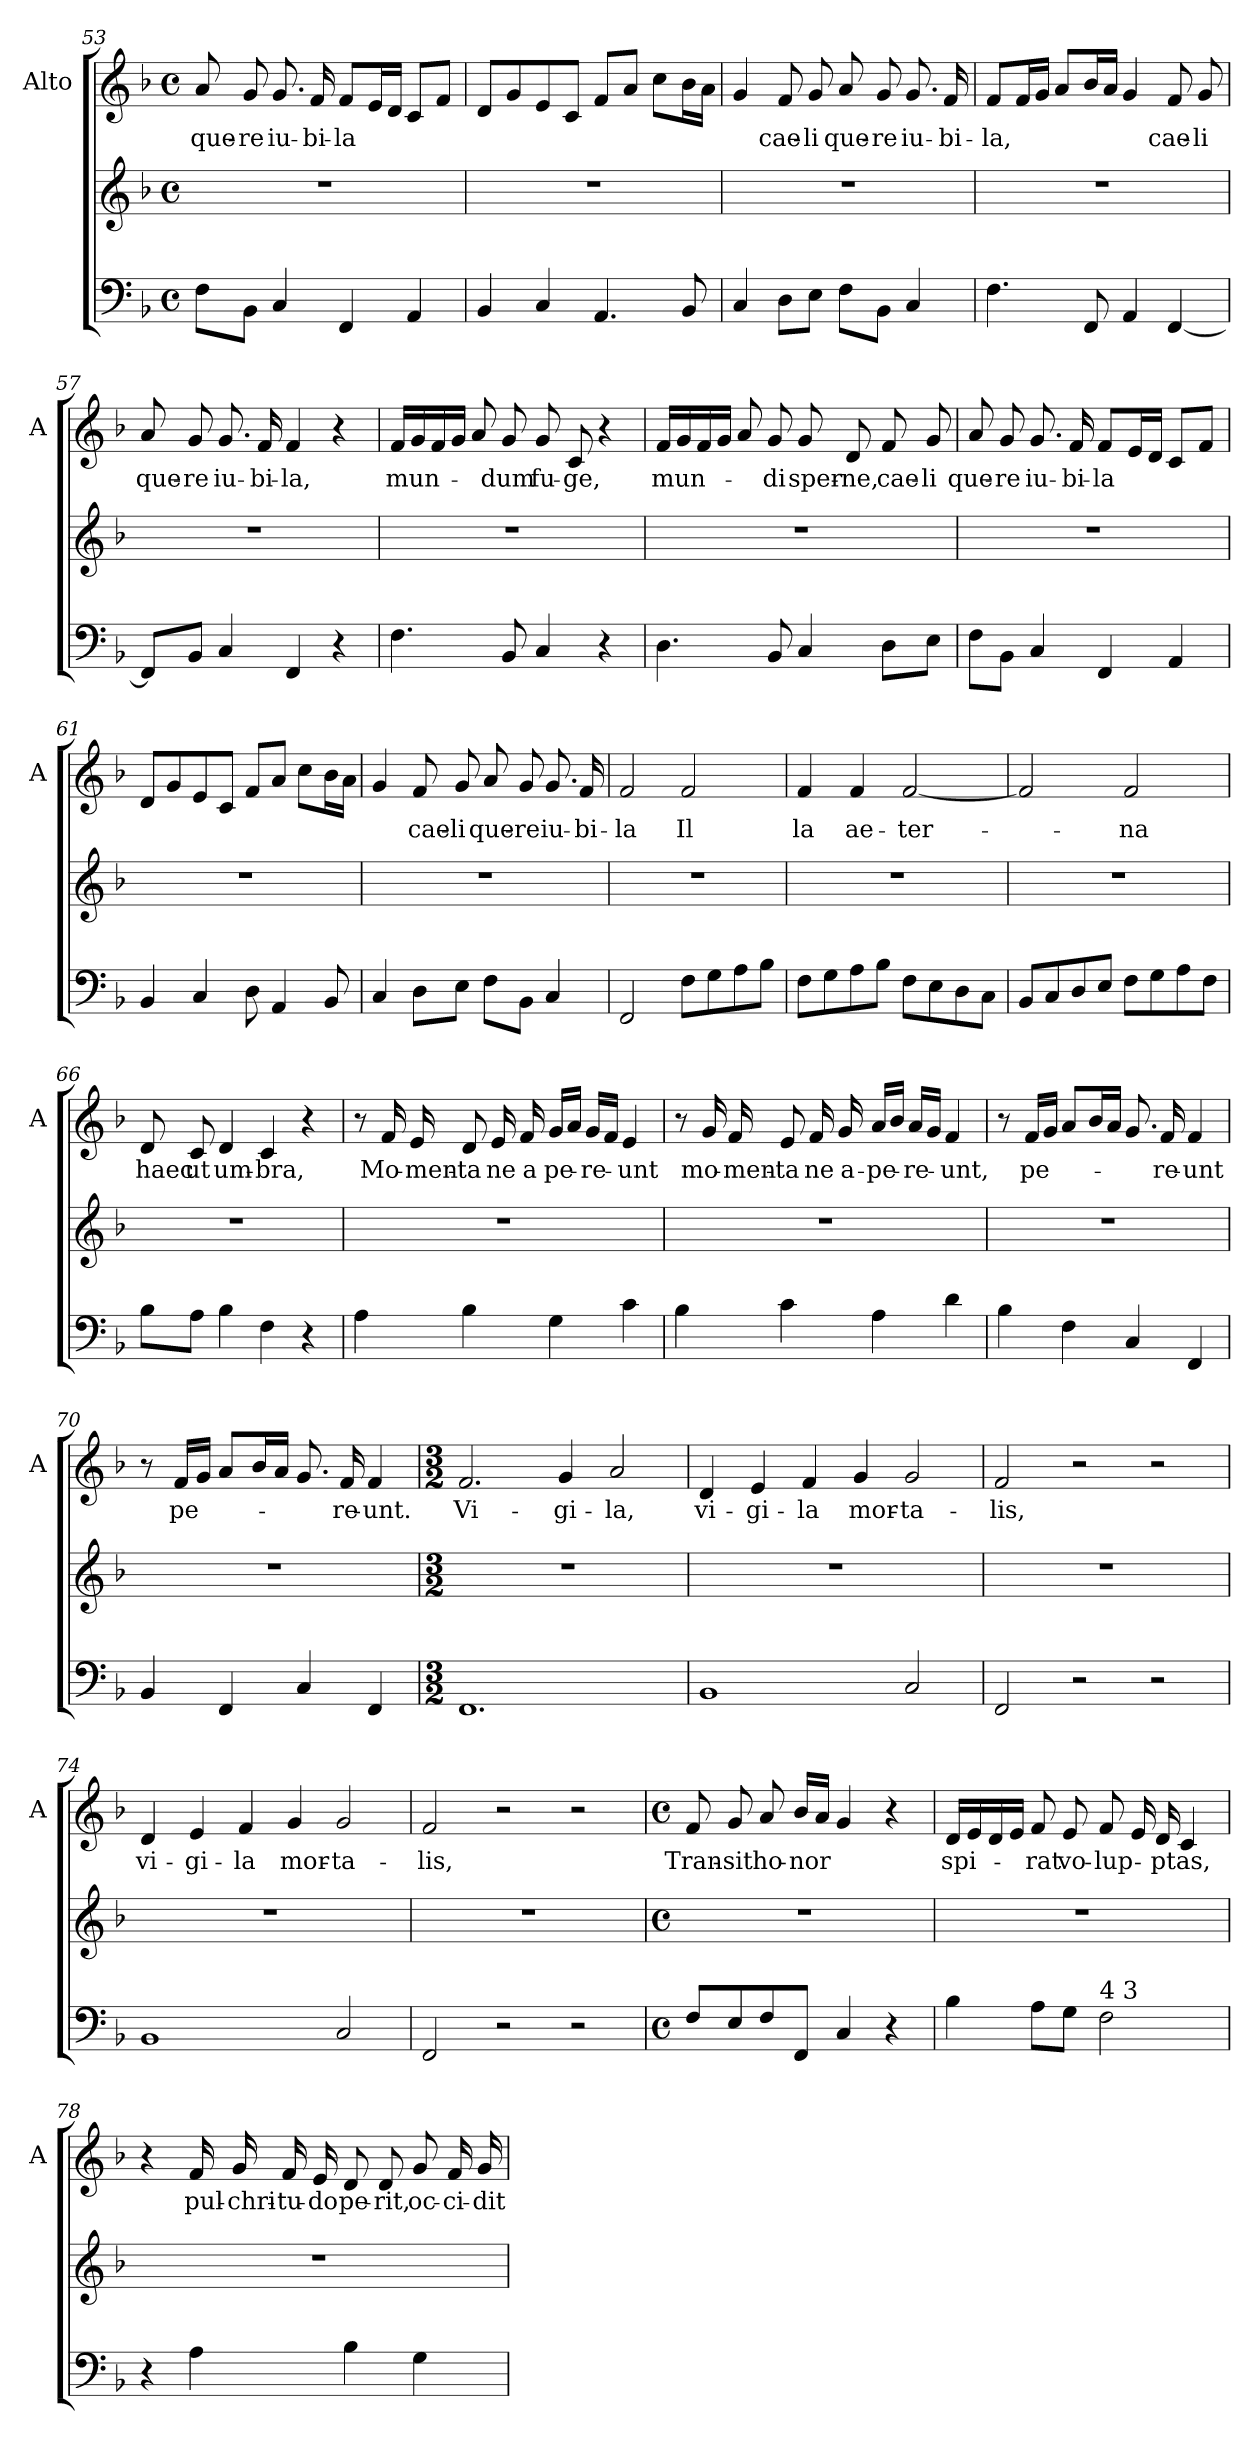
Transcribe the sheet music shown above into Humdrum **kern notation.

**kern	**kern	**kern	**text
*part2	*part2	*part1	*part1
*staff3	*staff2	*staff1	*staff1
*	*	*I"Alto	*
*	*	*I'A	*
*clefF4	*clefG2	*clefG2	*
*k[b-]	*k[b-]	*k[b-]	*
*F:	*F:	*F:	*
*M4/4	*M4/4	*M4/4	*
*met(c)	*met(c)	*met(c)	*
=53	=53	=53	=53
!	!	!	!LO:LY:b
8F\L	1r	8a/	que-
!	!	!	!LO:LY:b
8BB-\J	.	8g/	-re
!	!	!	!LO:LY:b
4C/	.	8.g/	iu-
!	!	!	!LO:LY:b
.	.	16f/	-bi-
!	!	!	!LO:LY:b
4FF/	.	8f/L	-la
.	.	16e/L	.
.	.	16d/JJ	.
4AA/	.	8c/L	.
.	.	8f/J	.
=54	=54	=54	=54
4BB-/	1r	8d/L	.
.	.	8g/	.
4C/	.	8e/	.
.	.	8c/J	.
4.AA/	.	8f/L	.
.	.	8a/J	.
.	.	8cc\L	.
8BB-/	.	16b-\L	.
.	.	16a\JJ	.
!!LO:PB:g=z
=55	=55	=55	=55
4C/	1r	4g/	.
!	!	!	!LO:LY:b
8D\L	.	8f/	cae-
!	!	!	!LO:LY:b
8E\J	.	8g/	-li
!	!	!	!LO:LY:b
8F\L	.	8a/	que-
!	!	!	!LO:LY:b
8BB-\J	.	8g/	-re
!	!	!	!LO:LY:b
4C/	.	8.g/	iu-
!	!	!	!LO:LY:b
.	.	16f/	-bi-
=56	=56	=56	=56
!	!	!	!LO:LY:b
4.F\	1r	8f/L	-la,
.	.	16f/L	.
.	.	16g/JJ	.
.	.	8a/L	.
8FF/	.	16b-/L	.
.	.	16a/JJ	.
4AA/	.	4g/	.
!	!	!	!LO:LY:b
[4FF/	.	8f/	cae-
!	!	!	!LO:LY:b
.	.	8g/	-li
=57	=57	=57	=57
!	!	!	!LO:LY:b
8FF/L]	1r	8a/	que-
!	!	!	!LO:LY:b
8BB-/J	.	8g/	-re
!	!	!	!LO:LY:b
4C/	.	8.g/	iu-
!	!	!	!LO:LY:b
.	.	16f/	-bi-
!	!	!	!LO:LY:b
4FF/	.	4f/	-la,
4r	.	4r	.
!!LO:LB:g=z
=58	=58	=58	=58
!	!	!	!LO:LY:b
4.F\	1r	16f/LL	mun-
.	.	16g/	.
.	.	16f/	.
.	.	16g/JJ	.
.	.	8a/	.
!	!	!	!LO:LY:b
8BB-/	.	8g/	-dum
!	!	!	!LO:LY:b
4C/	.	8g/	fu-
!	!	!	!LO:LY:b
.	.	8c/	-ge,
4r	.	4r	.
=59	=59	=59	=59
!	!	!	!LO:LY:b
4.D\	1r	16f/LL	mun-
.	.	16g/	.
.	.	16f/	.
.	.	16g/JJ	.
.	.	8a/	.
!	!	!	!LO:LY:b
8BB-/	.	8g/	-di
!	!	!	!LO:LY:b
4C/	.	8g/	sper-
!	!	!	!LO:LY:b
.	.	8d/	-ne,
!	!	!	!LO:LY:b
8D\L	.	8f/	cae-
!	!	!	!LO:LY:b
8E\J	.	8g/	-li
=60	=60	=60	=60
!	!	!	!LO:LY:b
8F\L	1r	8a/	que-
!	!	!	!LO:LY:b
8BB-\J	.	8g/	-re
!	!	!	!LO:LY:b
4C/	.	8.g/	iu-
!	!	!	!LO:LY:b
.	.	16f/	-bi-
!	!	!	!LO:LY:b
4FF/	.	8f/L	-la
.	.	16e/L	.
.	.	16d/JJ	.
4AA/	.	8c/L	.
.	.	8f/J	.
!!LO:LB:g=z
=61	=61	=61	=61
4BB-/	1r	8d/L	.
.	.	8g/	.
4C/	.	8e/	.
.	.	8c/J	.
8D\	.	8f/L	.
4AA/	.	8a/J	.
.	.	8cc\L	.
8BB-/	.	16b-\L	.
.	.	16a\JJ	.
=62	=62	=62	=62
4C/	1r	4g/	.
!	!	!	!LO:LY:b
8D\L	.	8f/	cae-
!	!	!	!LO:LY:b
8E\J	.	8g/	-li
!	!	!	!LO:LY:b
8F\L	.	8a/	que-
!	!	!	!LO:LY:b
8BB-\J	.	8g/	-re
!	!	!	!LO:LY:b
4C/	.	8.g/	iu-
!	!	!	!LO:LY:b
.	.	16f/	-bi-
=63	=63	=63	=63
!	!	!	!LO:LY:b
2FF/	1r	2f/	-la
!	!	!	!LO:LY:b
8F\L	.	2f/	Il
8G\	.	.	.
8A\	.	.	.
8B-\J	.	.	.
=64	=64	=64	=64
!	!	!	!LO:LY:b
8F\L	1r	4f/	la
8G\	.	.	.
!	!	!	!LO:LY:b
8A\	.	4f/	ae-
8B-\J	.	.	.
!	!	!	!LO:LY:b
8F\L	.	[2f/	-ter-
8E\	.	.	.
8D\	.	.	.
8C\J	.	.	.
!!LO:LB:g=z
=65	=65	=65	=65
8BB-/L	1r	2f/]	.
8C/	.	.	.
8D/	.	.	.
8E/J	.	.	.
!	!	!	!LO:LY:b
8F\L	.	2f/	-na
8G\	.	.	.
8A\	.	.	.
8F\J	.	.	.
=66	=66	=66	=66
!	!	!	!LO:LY:b
8B-\L	1r	8d/	haec
!	!	!	!LO:LY:b
8A\J	.	8c/	ut
!	!	!	!LO:LY:b
4B-\	.	4d/	um-
!	!	!	!LO:LY:b
4F\	.	4c/	-bra,
4r	.	4r	.
=67	=67	=67	=67
4A\	1r	8r	.
!	!	!	!LO:LY:b
.	.	16f/	Mo-
!	!	!	!LO:LY:b
.	.	16e/	-men-
!	!	!	!LO:LY:b
4B-\	.	8d/	-ta
!	!	!	!LO:LY:b
.	.	16e/	ne
!	!	!	!LO:LY:b
.	.	16f/	a
!	!	!	!LO:LY:b
4G\	.	16g/LL	pe-
.	.	16a/JJ	.
!	!	!	!LO:LY:b
.	.	16g/LL	-re-
.	.	16f/JJ	.
!	!	!	!LO:LY:b
4c\	.	4e/	-unt
=68	=68	=68	=68
4B-\	1r	8r	.
!	!	!	!LO:LY:b
.	.	16g/	mo-
!	!	!	!LO:LY:b
.	.	16f/	-men-
!	!	!	!LO:LY:b
4c\	.	8e/	-ta
!	!	!	!LO:LY:b
.	.	16f/	ne
!	!	!	!LO:LY:b
.	.	16g/	a-
!	!	!	!LO:LY:b
4A\	.	16a/LL	-pe-
.	.	16b-/JJ	.
!	!	!	!LO:LY:b
.	.	16a/LL	-re-
.	.	16g/JJ	.
!	!	!	!LO:LY:b
4d\	.	4f/	-unt,
!!LO:PB:g=z
=69	=69	=69	=69
4B-\	1r	8r	.
!	!	!	!LO:LY:b
.	.	16f/LL	pe-
.	.	16g/JJ	.
4F\	.	8a/L	.
.	.	16b-/L	.
.	.	16a/JJ	.
4C/	.	8.g/	.
!	!	!	!LO:LY:b
.	.	16f/	-re-
!	!	!	!LO:LY:b
4FF/	.	4f/	-unt
=70	=70	=70	=70
4BB-/	1r	8r	.
!	!	!	!LO:LY:b
.	.	16f/LL	pe-
.	.	16g/JJ	.
4FF/	.	8a/L	.
.	.	16b-/L	.
.	.	16a/JJ	.
4C/	.	8.g/	.
!	!	!	!LO:LY:b
.	.	16f/	-re-
!	!	!	!LO:LY:b
4FF/	.	4f/	-unt.
=71	=71	=71	=71
*M3/2	*M3/2	*M3/2	*
!	!	!	!LO:LY:b
1.FF	1.r	2.f/	Vi-
!	!	!	!LO:LY:b
.	.	4g/	-gi-
!	!	!	!LO:LY:b
.	.	2a/	-la,
=72	=72	=72	=72
!	!	!	!LO:LY:b
1BB-	1.r	4d/	vi-
!	!	!	!LO:LY:b
.	.	4e/	-gi-
!	!	!	!LO:LY:b
.	.	4f/	-la
!	!	!	!LO:LY:b
.	.	4g/	mor-
!	!	!	!LO:LY:b
2C/	.	2g/	-ta-
!!LO:LB:g=z
=73	=73	=73	=73
!	!	!	!LO:LY:b
2FF/	1.r	2f/	-lis,
2r	.	2r	.
2r	.	2r	.
=74	=74	=74	=74
!	!	!	!LO:LY:b
1BB-	1.r	4d/	vi-
!	!	!	!LO:LY:b
.	.	4e/	-gi-
!	!	!	!LO:LY:b
.	.	4f/	-la
!	!	!	!LO:LY:b
.	.	4g/	mor-
!	!	!	!LO:LY:b
2C/	.	2g/	-ta-
=75	=75	=75	=75
!	!	!	!LO:LY:b
2FF/	1.r	2f/	-lis,
2r	.	2r	.
2r	.	2r	.
=76	=76	=76	=76
*M4/4	*M4/4	*M4/4	*
*met(c)	*met(c)	*met(c)	*
!	!	!	!LO:LY:b
8F/L	1r	8f/	Tran-
!	!	!	!LO:LY:b
8E/	.	8g/	-sit
!	!	!	!LO:LY:b
8F/	.	8a/	ho-
!	!	!	!LO:LY:b
8FF/J	.	16b-/LL	-nor
.	.	16a/JJ	.
4C/	.	4g/	.
4r	.	4r	.
!!LO:LB:g=z
=77	=77	=77	=77
!	!	!	!LO:LY:b
4B-\	1r	16d/LL	spi-
.	.	16e/	.
.	.	16d/	.
.	.	16e/JJ	.
!	!	!	!LO:LY:b
8A\L	.	8f/	-rat
!	!	!	!LO:LY:b
8G\J	.	8e/	vo-
!LO:TX:a:t=4 3	!	!	!
!	!	!	!LO:LY:b
2F\	.	8f/	-lup-
.	.	16e/	.
!	!	!	!LO:LY:b
.	.	16d/	-ptas,
.	.	4c/	.
=78	=78	=78	=78
4r	1r	4r	.
!	!	!	!LO:LY:b
4A\	.	16f/	pul-
!	!	!	!LO:LY:b
.	.	16g/	-chri-
!	!	!	!LO:LY:b
.	.	16f/	-tu-
!	!	!	!LO:LY:b
.	.	16e/	-do
!	!	!	!LO:LY:b
4B-\	.	8d/	pe-
!	!	!	!LO:LY:b
.	.	8d/	-rit,
!	!	!	!LO:LY:b
4G\	.	8g/	oc-
!	!	!	!LO:LY:b
.	.	16f/	-ci-
!	!	!	!LO:LY:b
.	.	16g/	-dit
=	=	=	=
*-	*-	*-	*-
